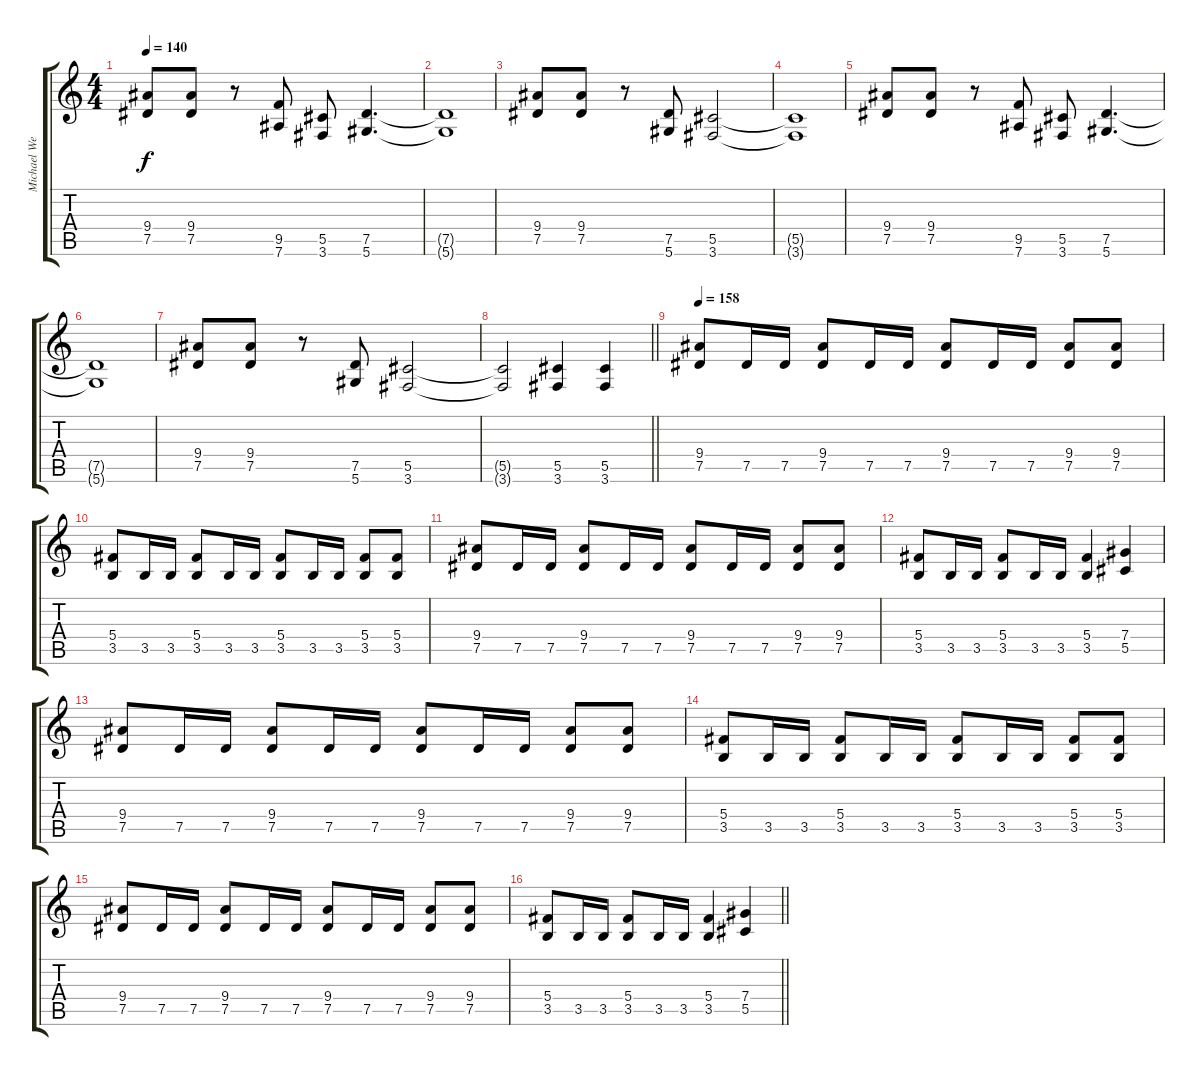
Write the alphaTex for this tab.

\track ("Michael Weikath" "Michael We") {instrument distortionguitar}
\staff {score tabs}
\tuning (Eb4 Bb3 Gb3 Db3 Ab2 Eb2) {hide}
\ts (4 4)
\section ("" "")
\tempo 140
\clef g2
\ks c
(9.4 7.5).8{dy f} (9.4 7.5).8 r.8 (9.5 7.6).8 (5.5 3.6).8 (7.5 5.6).4{d} |
(7.5{t} 5.6{t}).1 |
(9.4 7.5).8 (9.4 7.5).8 r.8 (7.5 5.6).8 (5.5 3.6).2 |
(5.5{t} 3.6{t}).1 |
(9.4 7.5).8 (9.4 7.5).8 r.8 (9.5 7.6).8 (5.5 3.6).8 (7.5 5.6).4{d} |
(7.5{t} 5.6{t}).1 |
(9.4 7.5).8 (9.4 7.5).8 r.8 (7.5 5.6).8 (5.5 3.6).2 |
\barLineRight lightlight
(5.5{t} 3.6{t}).2 (5.5 3.6).4 (5.5 3.6).4 |
\section ("" "")
\tempo 158
(9.4 7.5).8 7.5.16 7.5.16 (9.4 7.5).8 7.5.16 7.5.16 (9.4 7.5).8 7.5.16 7.5.16 (9.4 7.5).8 (9.4 7.5).8 |
(5.4 3.5).8 3.5.16 3.5.16 (5.4 3.5).8 3.5.16 3.5.16 (5.4 3.5).8 3.5.16 3.5.16 (5.4 3.5).8 (5.4 3.5).8 |
(9.4 7.5).8 7.5.16 7.5.16 (9.4 7.5).8 7.5.16 7.5.16 (9.4 7.5).8 7.5.16 7.5.16 (9.4 7.5).8 (9.4 7.5).8 |
(5.4 3.5).8 3.5.16 3.5.16 (5.4 3.5).8 3.5.16 3.5.16 (5.4 3.5).4 (7.4 5.5).4 |
(9.4 7.5).8 7.5.16 7.5.16 (9.4 7.5).8 7.5.16 7.5.16 (9.4 7.5).8 7.5.16 7.5.16 (9.4 7.5).8 (9.4 7.5).8 |
(5.4 3.5).8 3.5.16 3.5.16 (5.4 3.5).8 3.5.16 3.5.16 (5.4 3.5).8 3.5.16 3.5.16 (5.4 3.5).8 (5.4 3.5).8 |
(9.4 7.5).8 7.5.16 7.5.16 (9.4 7.5).8 7.5.16 7.5.16 (9.4 7.5).8 7.5.16 7.5.16 (9.4 7.5).8 (9.4 7.5).8 |
\barLineRight lightlight
(5.4 3.5).8 3.5.16 3.5.16 (5.4 3.5).8 3.5.16 3.5.16 (5.4 3.5).4 (7.4 5.5).4
